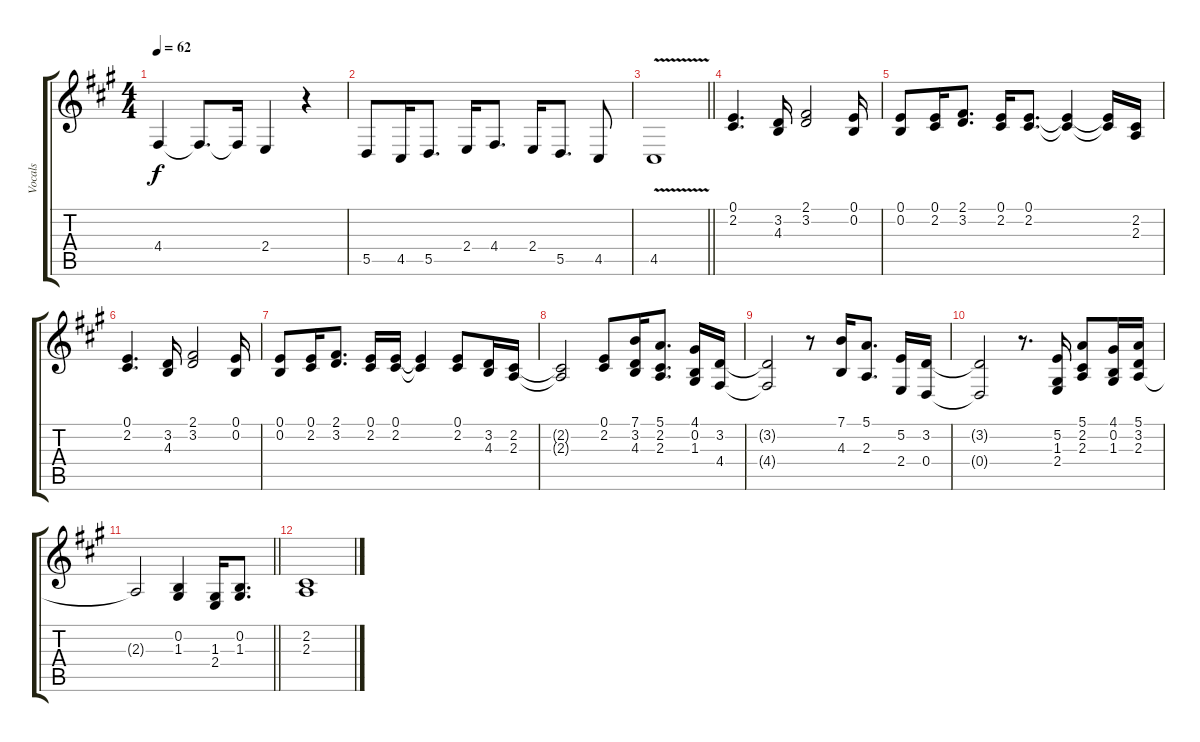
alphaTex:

\track ("Vocals" "Vocals") {instrument brightacousticpiano}
\staff {score tabs}
\tuning (E4 B3 G3 D3 A2 E2) {hide}
\ts (4 4)
\tempo 62
\clef g2
\ks a
4.4{t}.4{dy f} 4.4{t}.8{d} 4.4{t}.16 2.4.4 r.4 |
5.5.8 4.5.16 5.5.8{d} 2.4.16 4.4.8{d} 2.4.16 5.5.8{d} 4.5.8 |
\barLineRight lightlight
4.5{v}.1 |
(0.1 2.2).4{d} (3.2 4.3).16 (2.1 3.2).2 (0.1 0.2).16 |
(0.1 0.2).8 (0.1 2.2).16 (2.1 3.2).8{d} (0.1 2.2).16 (0.1 2.2).8{d} (0.1{t} 2.2{t}).4 (0.1{t} 2.2{t}).16 (2.2 2.3).16 |
(0.1 2.2).4{d} (3.2 4.3).16 (2.1 3.2).2 (0.1 0.2).16 |
(0.1 0.2).8 (0.1 2.2).16 (2.1 3.2).8{d} (0.1 2.2).16 (0.1 2.2).16 (0.1{t} 2.2{t}).4 (0.1 2.2).8 (3.2 4.3).16 (2.2 2.3).16 |
(2.2{t} 2.3{t}).2 (0.1 2.2).8 (7.1 3.2 4.3).16 (5.1 2.2 2.3).8{d} (4.1 0.2 1.3).16 (3.2 4.4).16 |
(3.2{t} 4.4{t}).2 r.8 (7.1 4.3).16 (5.1 2.3).8{d} (5.2 2.4).16 (3.2 0.4).16 |
(3.2{t} 0.4{t}).2 r.8{d} (5.2 1.3 2.4).16 (5.1 2.2 2.3).8 (4.1 0.2 1.3).16 (5.1 3.2 2.3).16 |
\barLineRight lightlight
2.3{t}.2 (0.2 1.3).4 (1.3 2.4).16 (0.2 1.3).8{d} |
(2.2 2.3).1
